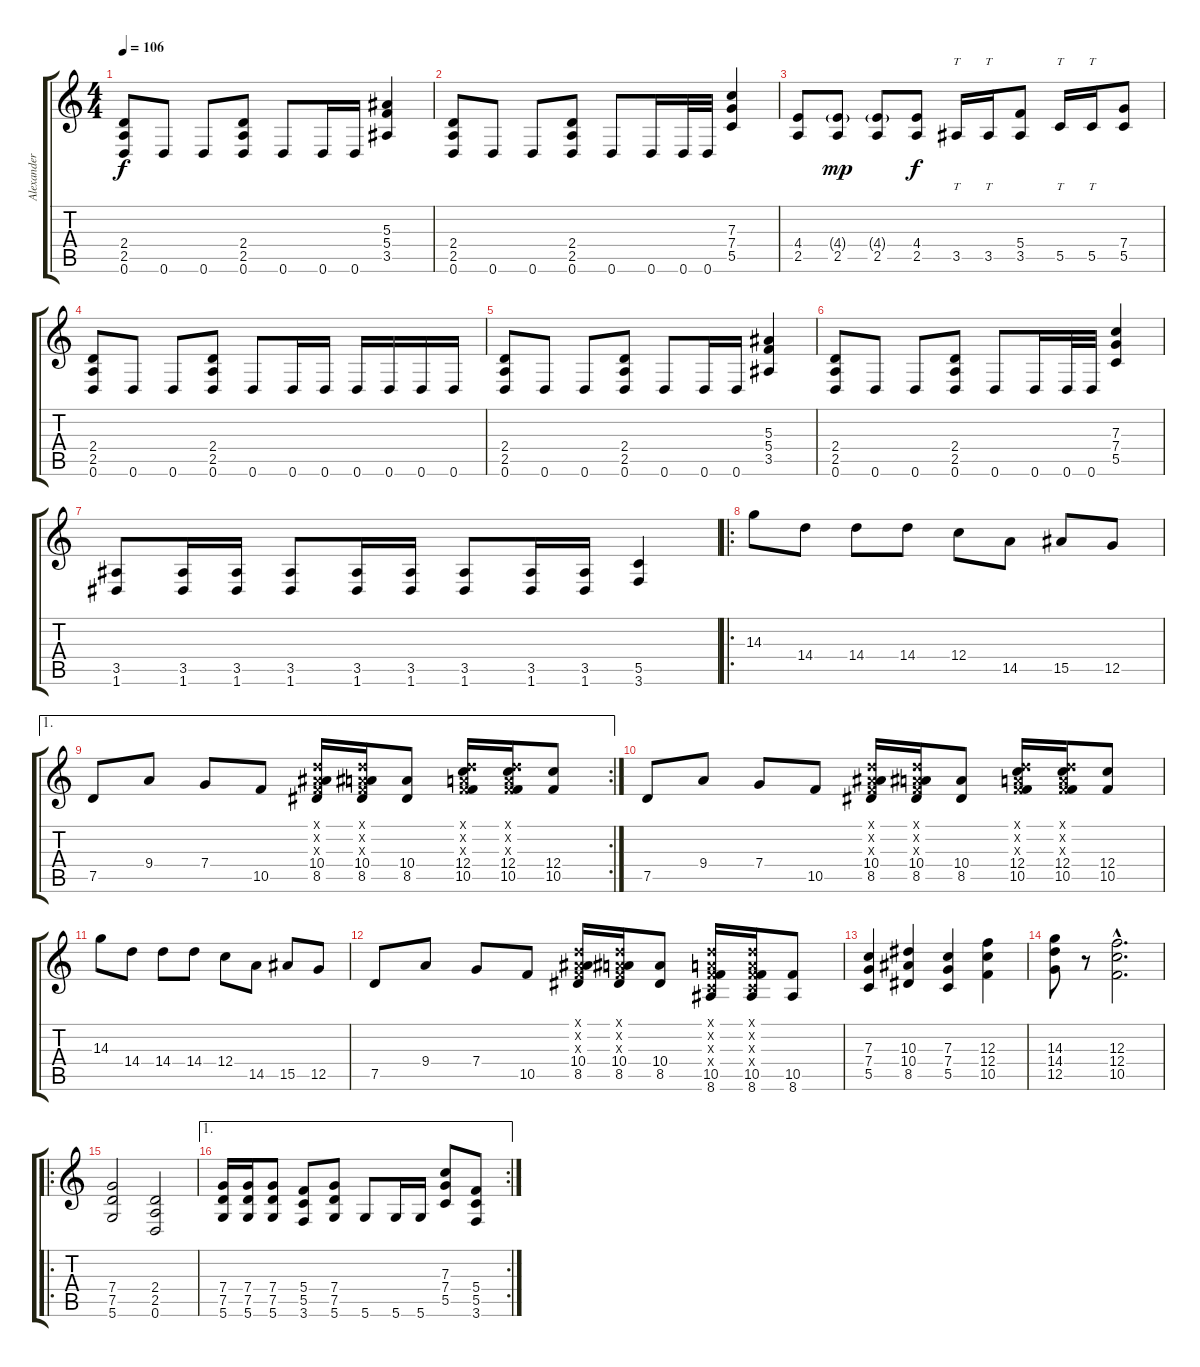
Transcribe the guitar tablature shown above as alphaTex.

\track ("Alexander Kuoppala" "Alexander ") {instrument distortionguitar}
\staff {score tabs}
\tuning (D4 A3 F3 C3 G2 D2) {hide}
\ts (4 4)
\tempo 106
\clef g2
\ks c
(2.4 2.5 0.6).8{dy f} 0.6.8 0.6.8 (2.4 2.5 0.6).8 0.6.8 0.6.16 0.6.16 (5.3 5.4 3.5).4 |
(2.4 2.5 0.6).8 0.6.8 0.6.8 (2.4 2.5 0.6).8 0.6.8 0.6.16 0.6.32 0.6.32 (7.3 7.4 5.5).4 |
(4.4 2.5).8 (4.4{g} 2.5).8{dy mp} (4.4{g} 2.5).8 (4.4 2.5).8{dy f} 3.5.16{tt} 3.5.16{tt} (5.4 3.5).8 5.5.16{tt} 5.5.16{tt} (7.4 5.5).8 |
(2.4 2.5 0.6).8 0.6.8 0.6.8 (2.4 2.5 0.6).8 0.6.8 0.6.16 0.6.16 0.6.16 0.6.16 0.6.16 0.6.16 |
(2.4 2.5 0.6).8 0.6.8 0.6.8 (2.4 2.5 0.6).8 0.6.8 0.6.16 0.6.16 (5.3 5.4 3.5).4 |
(2.4 2.5 0.6).8 0.6.8 0.6.8 (2.4 2.5 0.6).8 0.6.8 0.6.16 0.6.32 0.6.32 (7.3 7.4 5.5).4 |
(3.5 1.6).8 (3.5 1.6).16 (3.5 1.6).16 (3.5 1.6).8 (3.5 1.6).16 (3.5 1.6).16 (3.5 1.6).8 (3.5 1.6).16 (3.5 1.6).16 (5.5 3.6).4 |
\ro
14.3.8 14.4.8 14.4.8 14.4.8 12.4.8 14.5.8 15.5.8 12.5.8 |
\ae 1
\rc 2
7.5.8 9.4.8 7.4.8 10.5.8 (0.1{x} 0.2{x} 0.3{x} 10.4 8.5).16 (0.1{x} 0.2{x} 0.3{x} 10.4 8.5).16 (10.4 8.5).8 (0.1{x} 0.2{x} 0.3{x} 12.4 10.5).16 (0.1{x} 0.2{x} 0.3{x} 12.4 10.5).16 (12.4 10.5).8 |
7.5.8 9.4.8 7.4.8 10.5.8 (0.1{x} 0.2{x} 0.3{x} 10.4 8.5).16 (0.1{x} 0.2{x} 0.3{x} 10.4 8.5).16 (10.4 8.5).8 (0.1{x} 0.2{x} 0.3{x} 12.4 10.5).16 (0.1{x} 0.2{x} 0.3{x} 12.4 10.5).16 (12.4 10.5).8 |
14.3.8 14.4.8 14.4.8 14.4.8 12.4.8 14.5.8 15.5.8 12.5.8 |
7.5.8 9.4.8 7.4.8 10.5.8 (0.1{x} 0.2{x} 0.3{x} 10.4 8.5).16 (0.1{x} 0.2{x} 0.3{x} 10.4 8.5).16 (10.4 8.5).8 (0.1{x} 0.2{x} 0.3{x} 0.4{x} 10.5 8.6).16 (0.1{x} 0.2{x} 0.3{x} 0.4{x} 10.5 8.6).16 (10.5 8.6).8 |
(7.3 7.4 5.5).4 (10.3 10.4 8.5).4 (7.3 7.4 5.5).4 (12.3 12.4 10.5).4 |
(14.3 14.4 12.5).8 r.8 (12.3{hac} 12.4{hac} 10.5{hac}).2{d} |
\ro
(7.4 7.5 5.6).2 (2.4 2.5 0.6).2 |
\ae 1
\rc 2
(7.4 7.5 5.6).16 (7.4 7.5 5.6).16 (7.4 7.5 5.6).8 (5.4 5.5 3.6).8 (7.4 7.5 5.6).8 5.6.8 5.6.16 5.6.16 (7.3 7.4 5.5).8 (5.4 5.5 3.6).8
